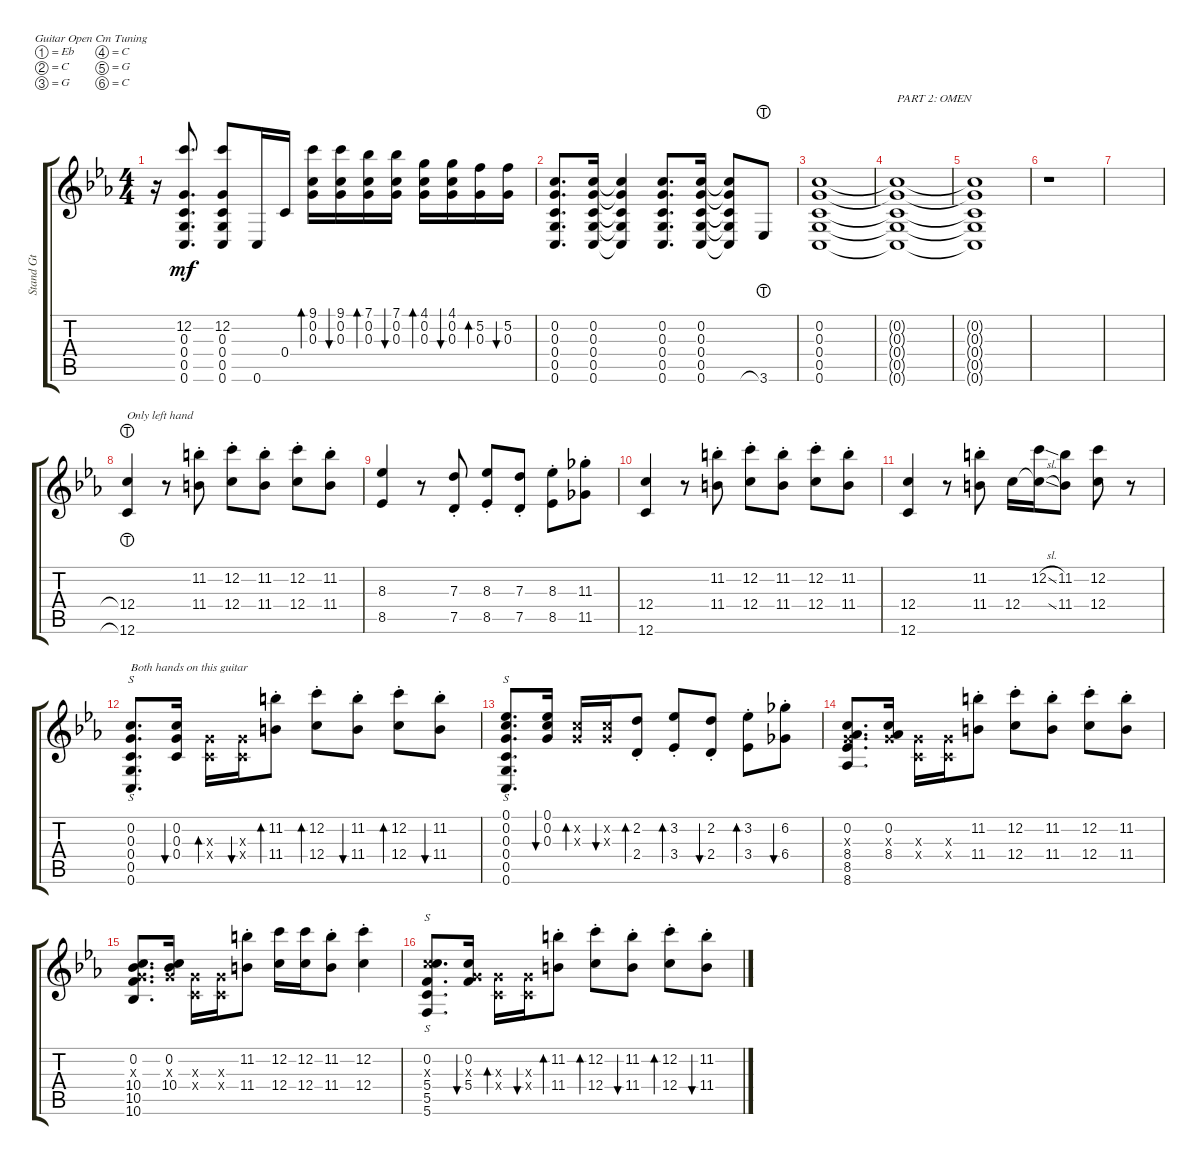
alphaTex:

\defaultSystemsLayout 4
\bracketExtendMode groupsimilarinstruments
\otherSystemsTrackNameOrientation horizontal
\track ("Standard Guitar" "Stand Gt") {instrument acousticguitarsteel}
\staff {score tabs}
\tuning (Eb4 C4 G3 C3 G2 C2)
\ts (4 4)
\tempo (140 hide)
\clef g2
\ks cminor
r.16{dy mf} (0.6 0.5 0.4 0.3 12.2).8{d} (12.2 0.3 0.4 0.5 0.6).8 0.6.16 0.4.16 (9.1 0.2 0.3).16{bd 30} (9.1 0.2 0.3).16{bu 30} (7.1 0.2 0.3).16{bd 30} (7.1 0.2 0.3).16{bu 30} (4.1 0.2 0.3).16{bd 30} (4.1 0.2 0.3).16{bu 30} (5.2 0.3).16{bd 30} (5.2 0.3).16{bu 30} |
(0.2 0.3 0.4 0.5 0.6).8{d} (0.2 0.3 0.4 0.5 0.6).16 (0.2{t} 0.3{t} 0.4{t} 0.5{t} 0.6{t}).4 (0.2 0.3 0.4 0.5 0.6).8{d} (0.2 0.3 0.4 0.5 0.6).16 (0.2{t} 0.3{t} 0.4{t} 0.5{t} 0.6{t}).8 3.6{lht}.8 |
(0.6 0.5 0.4 0.3 0.2).1 |
(0.6{t} 0.5{t} 0.4{t} 0.3{t} 0.2{t}).1{txt "PART 2: OMEN"} |
(0.6{t} 0.5{t} 0.4{t} 0.3{t} 0.2{t}).1 |
r.1 |
|
(12.6{lht} 12.4{lht}).4{txt "Only left hand"} r.8 (11.2{st} 11.4{st}).8 (12.4{st} 12.2{st}).8 (11.2{st} 11.4{st}).8 (12.2{st} 12.4{st}).8 (11.4{st} 11.2{st}).8 |
(8.3 8.5).4 r.8 (7.5{st} 7.3{st}).8 (8.3{st} 8.5{st}).8 (7.3 7.5{st}).8 (8.3{st} 8.5{st}).8 (11.5{st} 11.3{st}).8 |
(12.6 12.4).4 r.8 (11.2{st} 11.4{st}).8 (12.4{st} 12.2{st}).8 (11.2{st} 11.4{st}).8 (12.2{st} 12.4{st}).8 (11.4{st} 11.2{st}).8 |
(12.6 12.4).4 r.8 (11.2 11.4{st}).8 12.4.16 (12.2{sl} 12.4{sl t}).16 (11.2 11.4).8 (12.2 12.4).8 r.8 |
(0.6 0.4 0.5 0.3 0.2).8{s d txt "Both hands on this guitar"} (0.2 0.3 0.4).16{bu 30} (0.3{x} 0.4{x}).16{bd 30} (0.4{x} 0.3{x}).16{bu 30} (11.2{st} 11.4{st}).8{bd 30} (12.4{st} 12.2{st}).8{bd 30} (11.2{st} 11.4{st}).8{bu 30} (12.2{st} 12.4{st}).8{bd 30} (11.4{st} 11.2{st}).8{bu 30} |
(0.6 0.4 0.5 0.3 0.2 0.1).8{s d} (0.2 0.3 0.1).16{bu 30} (0.3{x} 0.2{x}).16{bd 30} (0.3{x} 0.2{x}).16{bu 30} (2.2{st} 2.4{st}).8{bd 30} (3.2{st} 3.4{st}).8{bd 30} (2.2 2.4{st}).8{bu 30} (3.2{st} 3.4{st}).8{bd 30} (6.2{st} 6.4{st}).8{bu 30} |
(8.6 8.4 8.5 0.3{x} 0.2).8{d} (0.2 0.3{x} 8.4).16 (0.3{x} 0.4{x}).16 (0.4{x} 0.3{x}).16 (11.2{st} 11.4{st}).8 (12.4{st} 12.2{st}).8 (11.2{st} 11.4{st}).8 (12.2{st} 12.4{st}).8 (11.4{st} 11.2{st}).8 |
(10.6 10.4 10.5 0.3{x} 0.2).8{d} (0.2 0.3{x} 10.4).16 (0.3{x} 0.4{x}).16 (0.4{x} 0.3{x}).16 (11.2{st} 11.4{st}).8 (12.4 12.2).16 (12.2 12.4).16 (11.2{st} 11.4{st}).8 (12.4{st} 12.2{st}).4 |
(5.6 5.4 5.5 5.3{x} 0.2).8{s d} (0.2 0.3{x} 5.4).16{bu 30} (0.3{x} 0.4{x}).16{bd 30} (0.4{x} 0.3{x}).16{bu 30} (11.2{st} 11.4{st}).8{bd 30} (12.4{st} 12.2{st}).8{bd 30} (11.2{st} 11.4{st}).8{bu 30} (12.2{st} 12.4{st}).8{bd 30} (11.4{st} 11.2{st}).8{bu 30}
